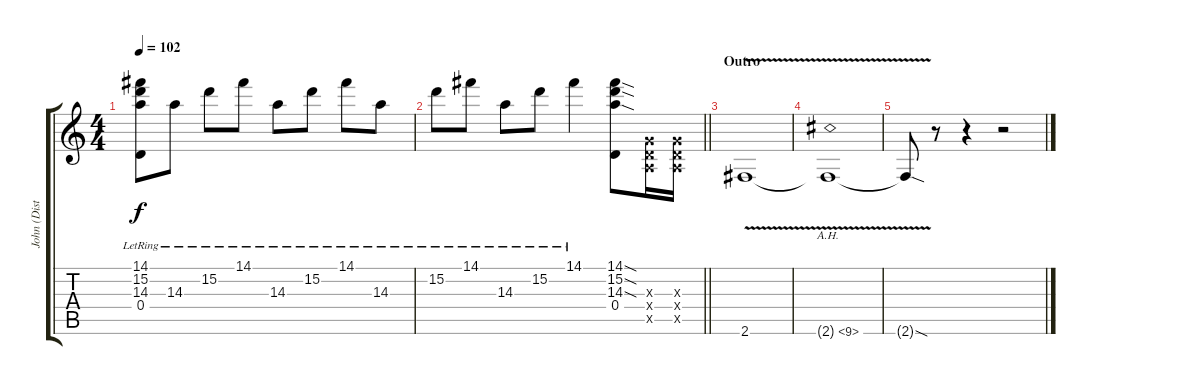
\track ("John (Distortion 2)" "John (Dist") {instrument distortionguitar}
\staff {score tabs}
\tuning (E4 B3 G3 D3 A2 E2) {hide}
\ts (4 4)
\tempo 102
\clef g2
\ks c
(14.1 15.2 14.3 0.4{lr}).8{dy f} 14.3{lr}.8 15.2{lr}.8 14.1{lr}.8 14.3{lr}.8 15.2{lr}.8 14.1{lr}.8 14.3{lr}.8 |
\barLineRight lightlight
15.2{lr}.8 14.1{lr}.8 14.3{lr}.8 15.2{lr}.8 14.1{lr}.4 (14.1{sod} 15.2{sod} 14.3{sod} 0.4).8 (0.3{x} 0.4{x} 0.5{x}).16 (0.3{x} 0.4{x} 0.5{x}).16 |
\section ("" "Outro")
2.6{v}.1 |
2.6{ah 7 v t}.1 |
2.6{sod t}.8 r.8 r.4 r.2
